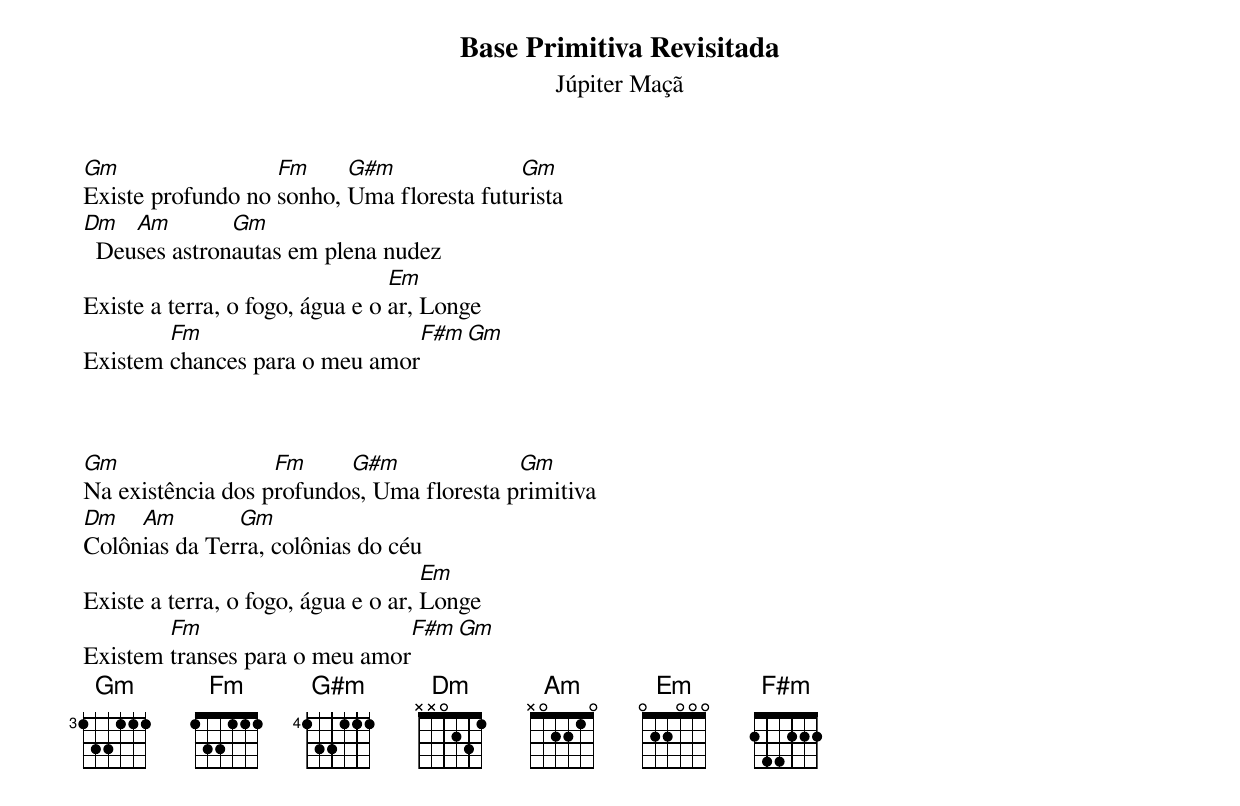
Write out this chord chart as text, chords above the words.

Base Primitiva Revisitada
Júpiter Maçã



Gm                 Fm     G#m              Gm
Existe profundo no sonho, Uma floresta futurista
Dm   Am        Gm
  Deuses astronautas em plena nudez
                                 Em
Existe a terra, o fogo, água e o ar, Longe
        Fm                      F#m Gm
Existem chances para o meu amor



Gm                 Fm     G#m              Gm
Na existência dos profundos, Uma floresta primitiva
Dm   Am        Gm
Colônias da Terra, colônias do céu
                                     Em
Existe a terra, o fogo, água e o ar, Longe
        Fm                      F#m Gm
Existem transes para o meu amor
